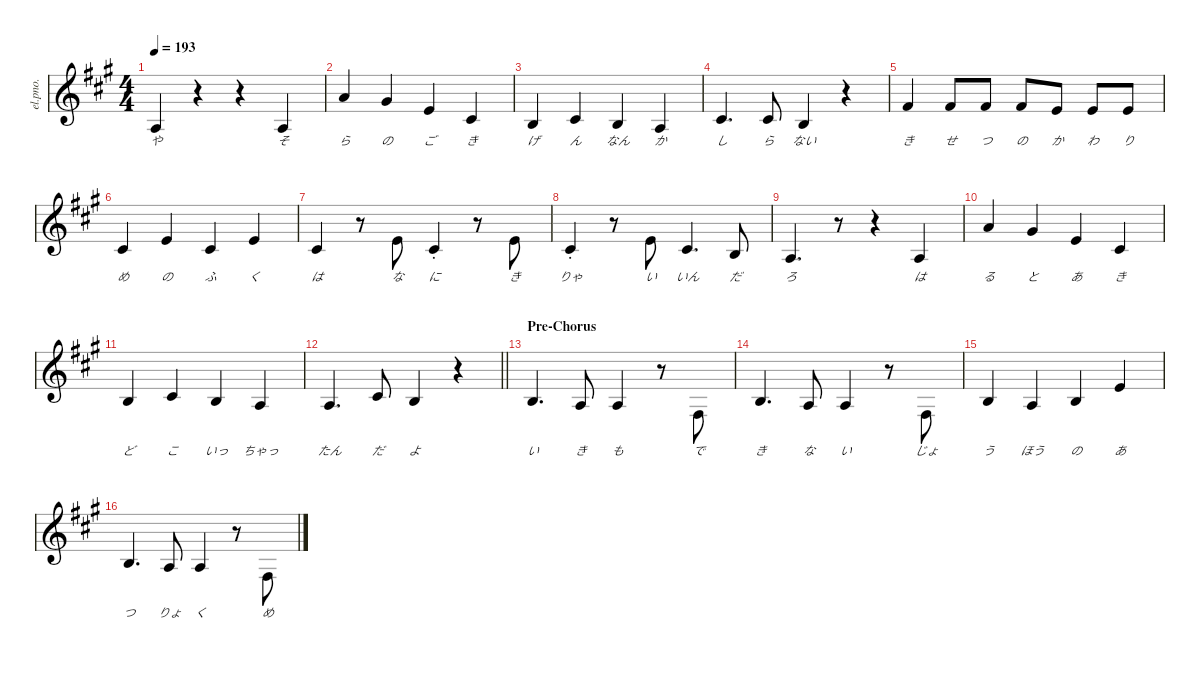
\defaultSystemsLayout 4
\hideDynamics
\bracketExtendMode nobrackets
\track ("喜多郁代(vol." "el.pno.") {instrument voiceoohs}
\staff {score}
\tuning (E4 B3 G3 D3 A2 E2)
\ts (4 4)
\tempo 193
\clef g2
\ks a
17.6{acc forcenatural}.4{lyrics (0 "や") lyrics (1 "") lyrics (2 "") lyrics (3 "") lyrics (4 "") dy mf beam Up} r.4{beam Down} r.4{beam Down} 17.6{acc forcenatural}.4{lyrics (0 "そ") lyrics (1 "") lyrics (2 "") lyrics (3 "") lyrics (4 "") beam Up} |
29.6{acc forcenatural}.4{lyrics (0 "ら") lyrics (1 "") lyrics (2 "") lyrics (3 "") lyrics (4 "") beam Up} 28.6{acc #}.4{lyrics (0 "の") lyrics (1 "") lyrics (2 "") lyrics (3 "") lyrics (4 "") beam Up} 24.6{acc forcenatural}.4{lyrics (0 "ご") lyrics (1 "") lyrics (2 "") lyrics (3 "") lyrics (4 "") beam Up} 21.6{acc #}.4{lyrics (0 "き") lyrics (1 "") lyrics (2 "") lyrics (3 "") lyrics (4 "") beam Up} |
14.5{acc forcenatural}.4{lyrics (0 "げ") lyrics (1 "") lyrics (2 "") lyrics (3 "") lyrics (4 "") beam Up} 16.5{acc #}.4{lyrics (0 "ん") lyrics (1 "") lyrics (2 "") lyrics (3 "") lyrics (4 "") beam Up} 14.5{acc forcenatural}.4{lyrics (0 "なん") lyrics (1 "") lyrics (2 "") lyrics (3 "") lyrics (4 "") beam Up} 12.5{acc forcenatural}.4{lyrics (0 "か") lyrics (1 "") lyrics (2 "") lyrics (3 "") lyrics (4 "") beam Up} |
16.5{acc #}.4{d lyrics (0 "し") lyrics (1 "") lyrics (2 "") lyrics (3 "") lyrics (4 "") beam Up} 16.5{acc #}.8{lyrics (0 "ら") lyrics (1 "") lyrics (2 "") lyrics (3 "") lyrics (4 "") beam Up} 14.5{acc forcenatural}.4{lyrics (0 "ない") lyrics (1 "") lyrics (2 "") lyrics (3 "") lyrics (4 "") beam Up} r.4{beam Down} |
26.6{acc #}.4{lyrics (0 "き") lyrics (1 "") lyrics (2 "") lyrics (3 "") lyrics (4 "") beam Up} 26.6{acc #}.8{lyrics (0 "せ") lyrics (1 "") lyrics (2 "") lyrics (3 "") lyrics (4 "") beam Up} 26.6{acc #}.8{lyrics (0 "つ") lyrics (1 "") lyrics (2 "") lyrics (3 "") lyrics (4 "") beam Up} 26.6{acc #}.8{lyrics (0 "の") lyrics (1 "") lyrics (2 "") lyrics (3 "") lyrics (4 "") beam Up} 24.6{acc forcenatural}.8{lyrics (0 "か") lyrics (1 "") lyrics (2 "") lyrics (3 "") lyrics (4 "") beam Up} 19.5{acc forcenatural}.8{lyrics (0 "わ") lyrics (1 "") lyrics (2 "") lyrics (3 "") lyrics (4 "") beam Up} 19.5{acc forcenatural}.8{lyrics (0 "り") lyrics (1 "") lyrics (2 "") lyrics (3 "") lyrics (4 "") beam Up} |
16.5{acc #}.4{lyrics (0 "め") lyrics (1 "") lyrics (2 "") lyrics (3 "") lyrics (4 "") beam Up} 14.4{acc forcenatural}.4{lyrics (0 "の") lyrics (1 "") lyrics (2 "") lyrics (3 "") lyrics (4 "") beam Up} 16.5{acc #}.4{lyrics (0 "ふ") lyrics (1 "") lyrics (2 "") lyrics (3 "") lyrics (4 "") beam Up} 14.4{acc forcenatural}.4{lyrics (0 "く") lyrics (1 "") lyrics (2 "") lyrics (3 "") lyrics (4 "") beam Up} |
16.5{acc #}.4{lyrics (0 "は") lyrics (1 "") lyrics (2 "") lyrics (3 "") lyrics (4 "") beam Up} r.8{beam Down} 14.4{acc forcenatural}.8{lyrics (0 "な") lyrics (1 "") lyrics (2 "") lyrics (3 "") lyrics (4 "") beam Up} 16.5{st acc #}.4{lyrics (0 "に") lyrics (1 "") lyrics (2 "") lyrics (3 "") lyrics (4 "") beam Up} r.8{beam Down} 14.4{acc forcenatural}.8{lyrics (0 "き") lyrics (1 "") lyrics (2 "") lyrics (3 "") lyrics (4 "") beam Up} |
16.5{st acc #}.4{lyrics (0 "りゃ") lyrics (1 "") lyrics (2 "") lyrics (3 "") lyrics (4 "") beam Up} r.8{beam Down} 14.4{acc forcenatural}.8{lyrics (0 "い") lyrics (1 "") lyrics (2 "") lyrics (3 "") lyrics (4 "") beam Up} 16.5{acc #}.4{d lyrics (0 "いん") lyrics (1 "") lyrics (2 "") lyrics (3 "") lyrics (4 "") beam Up} 19.6{acc forcenatural}.8{lyrics (0 "だ") lyrics (1 "") lyrics (2 "") lyrics (3 "") lyrics (4 "") beam Up} |
17.6{acc forcenatural}.4{d lyrics (0 "ろ") lyrics (1 "") lyrics (2 "") lyrics (3 "") lyrics (4 "") beam Up} r.8{beam Down} r.4{beam Down} 17.6{acc forcenatural}.4{lyrics (0 "は") lyrics (1 "") lyrics (2 "") lyrics (3 "") lyrics (4 "") beam Up} |
29.6{acc forcenatural}.4{lyrics (0 "る") lyrics (1 "") lyrics (2 "") lyrics (3 "") lyrics (4 "") beam Up} 28.6{acc #}.4{lyrics (0 "と") lyrics (1 "") lyrics (2 "") lyrics (3 "") lyrics (4 "") beam Up} 24.6{acc forcenatural}.4{lyrics (0 "あ") lyrics (1 "") lyrics (2 "") lyrics (3 "") lyrics (4 "") beam Up} 21.6{acc #}.4{lyrics (0 "き") lyrics (1 "") lyrics (2 "") lyrics (3 "") lyrics (4 "") beam Up} |
19.6{acc forcenatural}.4{lyrics (0 "ど") lyrics (1 "") lyrics (2 "") lyrics (3 "") lyrics (4 "") beam Up} 21.6{acc #}.4{lyrics (0 "こ") lyrics (1 "") lyrics (2 "") lyrics (3 "") lyrics (4 "") beam Up} 19.6{acc forcenatural}.4{lyrics (0 "いっ") lyrics (1 "") lyrics (2 "") lyrics (3 "") lyrics (4 "") beam Up} 17.6{acc forcenatural}.4{lyrics (0 "ちゃっ") lyrics (1 "") lyrics (2 "") lyrics (3 "") lyrics (4 "") beam Up} |
\barLineRight lightlight
17.6{acc forcenatural}.4{d lyrics (0 "たん") lyrics (1 "") lyrics (2 "") lyrics (3 "") lyrics (4 "") beam Up} 21.6{acc #}.8{lyrics (0 "だ") lyrics (1 "") lyrics (2 "") lyrics (3 "") lyrics (4 "") beam Up} 19.6{acc forcenatural}.4{lyrics (0 "よ") lyrics (1 "") lyrics (2 "") lyrics (3 "") lyrics (4 "") beam Up} r.4{beam Down} |
\section ("" "Pre-Chorus")
-5.1{acc forcenatural}.4{d lyrics (0 "い") lyrics (1 "") lyrics (2 "") lyrics (3 "") lyrics (4 "") beam Up} -7.1{acc forcenatural}.8{lyrics (0 "き") lyrics (1 "") lyrics (2 "") lyrics (3 "") lyrics (4 "") beam Up} -7.1{acc forcenatural}.4{lyrics (0 "も") lyrics (1 "") lyrics (2 "") lyrics (3 "") lyrics (4 "") beam Up} r.8{beam Down} 4.4{acc #}.8{lyrics (0 "で") lyrics (1 "") lyrics (2 "") lyrics (3 "") lyrics (4 "") beam Up} |
-5.1{acc forcenatural}.4{d lyrics (0 "き") lyrics (1 "") lyrics (2 "") lyrics (3 "") lyrics (4 "") beam Up} -7.1{acc forcenatural}.8{lyrics (0 "な") lyrics (1 "") lyrics (2 "") lyrics (3 "") lyrics (4 "") beam Up} -7.1{acc forcenatural}.4{lyrics (0 "い") lyrics (1 "") lyrics (2 "") lyrics (3 "") lyrics (4 "") beam Up} r.8{beam Down} 4.4{acc #}.8{lyrics (0 "じょ") lyrics (1 "") lyrics (2 "") lyrics (3 "") lyrics (4 "") beam Up} |
-5.1{acc forcenatural}.4{lyrics (0 "う") lyrics (1 "") lyrics (2 "") lyrics (3 "") lyrics (4 "") beam Up} -7.1{acc forcenatural}.4{lyrics (0 "ほう") lyrics (1 "") lyrics (2 "") lyrics (3 "") lyrics (4 "") beam Up} -5.1{acc forcenatural}.4{lyrics (0 "の") lyrics (1 "") lyrics (2 "") lyrics (3 "") lyrics (4 "") beam Up} 0.1{acc forcenatural}.4{lyrics (0 "あ") lyrics (1 "") lyrics (2 "") lyrics (3 "") lyrics (4 "") beam Up} |
-5.1{acc forcenatural}.4{d lyrics (0 "つ") lyrics (1 "") lyrics (2 "") lyrics (3 "") lyrics (4 "") beam Up} -7.1{acc forcenatural}.8{lyrics (0 "りょ") lyrics (1 "") lyrics (2 "") lyrics (3 "") lyrics (4 "") beam Up} -7.1{acc forcenatural}.4{lyrics (0 "く") lyrics (1 "") lyrics (2 "") lyrics (3 "") lyrics (4 "") beam Up} r.8{beam Down} 4.4{acc #}.8{lyrics (0 "め") lyrics (1 "") lyrics (2 "") lyrics (3 "") lyrics (4 "") beam Up}
